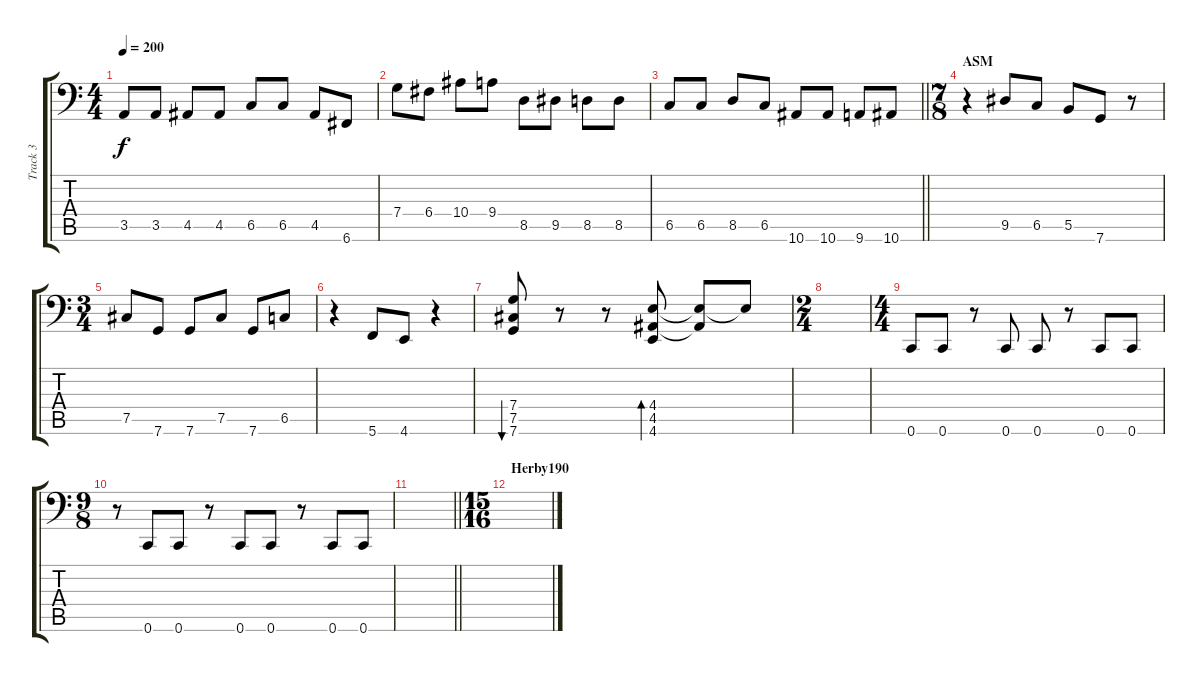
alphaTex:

\track ("Track 3" "Track 3") {instrument slapbass1}
\staff {score tabs}
\tuning (E4 B3 G3 C2 Gb1 C1) {hide}
\ts (4 4)
\tempo 200
\clef f4
\ks c
3.5.8{dy f} 3.5.8 4.5.8 4.5.8 6.5.8 6.5.8 4.5.8 6.6.8 |
7.4.8 6.4.8 10.4.8 9.4.8 8.5.8 9.5.8 8.5.8 8.5.8 |
\barLineRight lightlight
6.5.8 6.5.8 8.5.8 6.5.8 10.6.8 10.6.8 9.6.8 10.6.8 |
\ts (7 8)
\section ("" "ASM")
r.4 9.5.8 6.5.8 5.5.8 7.6.8 r.8 |
\ts (3 4)
7.5.8 7.6.8 7.6.8 7.5.8 7.6.8 6.5.8 |
r.4 5.6.8 4.6.8 r.4 |
(7.4 7.5 7.6).8{bu 240} r.8 r.8 (4.4 4.5 4.6).8{bd 240} (4.4{t} 4.5{t}).8 4.4{t}.8 |
\ts (2 4)
|
\ts (4 4)
0.6.8 0.6.8 r.8 0.6.8 0.6.8 r.8 0.6.8 0.6.8 |
\ts (9 8)
r.8 0.6.8 0.6.8 r.8 0.6.8 0.6.8 r.8 0.6.8 0.6.8 |
\barLineRight lightlight
|
\ts (15 16)
\section ("" "Herby190")
